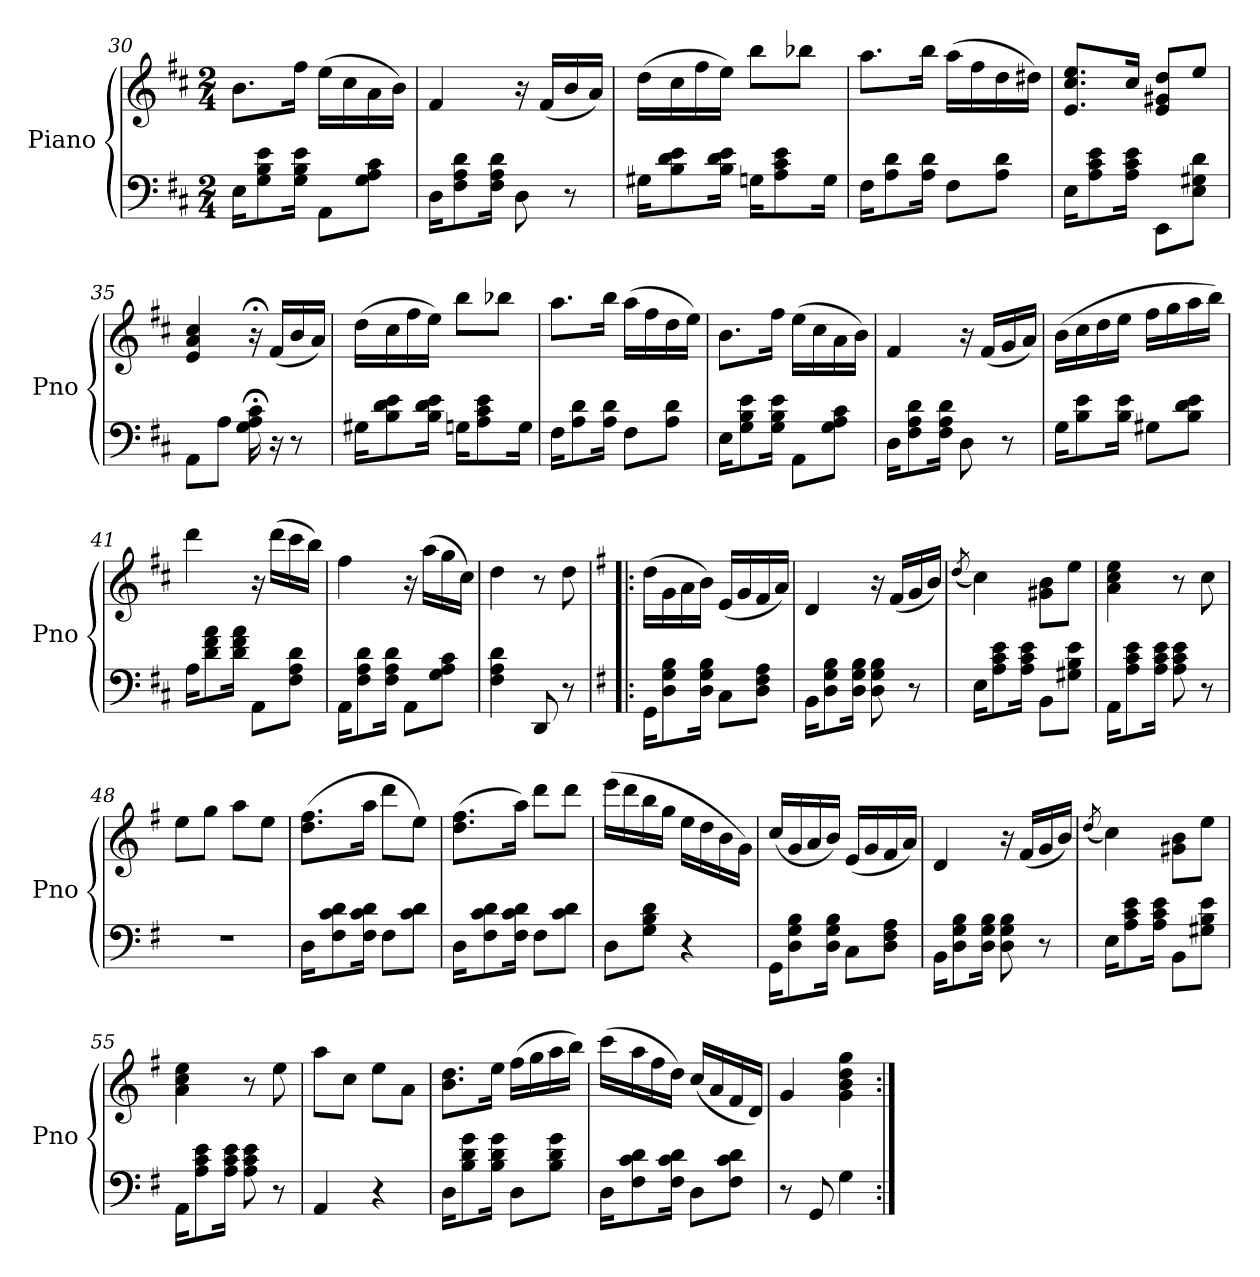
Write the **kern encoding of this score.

**kern	**kern
*part2	*part1
*staff2	*staff1
*I"Piano	*I"Piano
*I'Pno	*I'Pno
*clefF4	*clefG2
*k[f#c#]	*k[f#c#]
*M2/4	*M2/4
=30	=30
16E\KL	8.b\L
8G\ 8B\ 8e\	.
16G\ 16B\ 16e\Jk	16ff#\Jk
8AA\L	(>16ee\LL
.	16cc#\
8G\ 8A\ 8c#\J	16a\
.	16b\JJ)
!!LO:LB:g=z
=31	=31
16D\KL	4f#/
8F#\ 8A\ 8d\	.
16F#\ 16A\ 16d\Jk	.
8D\	16r
.	(<16f#/LL
8r	16b/
.	16a/JJ)
=32	=32
16G#X\KL	(>16dd\LL
8B\ 8d\ 8e\	16cc#\
.	16ff#\
16B\ 16d\ 16e\Jk	16ee\JJ)
16Gn\KL	8bb\L
8A\ 8c#\ 8e\	.
.	8bb-X\J
16G\Jk	.
=33	=33
16F#\KL	8.aa\L
8A\ 8d\	.
16A\ 16d\Jk	16bb\Jk
8F#\L	(>16aa\LL
.	16ff#\
8A\ 8d\J	16dd\
.	16dd#X\JJ)
=34	=34
16E\KL	8.e/ 8.cc#/ 8.ee/L
8A\ 8c#\ 8e\	.
16A\ 16c#\ 16e\Jk	16cc#/Jk
8EE\L	8e/ 8g#X/ 8dd/L
8E\ 8G#X\ 8d\J	8ee/J
!!LO:PB:g=z
=35	=35
8AA\L	4e/ 4a/ 4cc#/
8A\J	.
16G\;< 16A\;< 16c#\;<	16r;<
16r	(<16f#/LL
8r	16b/
.	16a/JJ)
=36	=36
16G#X\KL	(>16dd\LL
8B\ 8d\ 8e\	16cc#\
.	16ff#\
16B\ 16d\ 16e\Jk	16ee\JJ)
16Gn\KL	8bb\L
8A\ 8c#\ 8e\	.
.	8bb-X\J
16G\Jk	.
=37	=37
16F#\KL	8.aa\L
8A\ 8d\	.
16A\ 16d\Jk	16bb\Jk
8F#\L	(>16aa\LL
.	16ff#\
8A\ 8d\J	16dd\
.	16ee\JJ)
=38	=38
16E\KL	8.b\L
8G\ 8B\ 8e\	.
16G\ 16B\ 16e\Jk	16ff#\Jk
8AA\L	(>16ee\LL
.	16cc#\
8G\ 8A\ 8c#\J	16a\
.	16b\JJ)
!!LO:LB:g=z
=39	=39
16D\KL	4f#/
8F#\ 8A\ 8d\	.
16F#\ 16A\ 16d\Jk	.
8D\	16r
.	(<16f#/LL
8r	16g/
.	16a/JJ)
=40	=40
16G\KL	(>16b\LL
8B\ 8e\	16cc#\
.	16dd\
16B\ 16e\Jk	16ee\JJ
8G#X\L	16ff#\LL
.	16gg\
8B\ 8d\ 8e\J	16aa\
.	16bb\JJ)
=41	=41
16A\KL	4ddd\
8d\ 8f#\ 8a\	.
16d\ 16f#\ 16a\Jk	.
8AA\L	16r
.	(>16ddd\LL
8F#\ 8A\ 8d\J	16ccc#\
.	16bb\JJ)
=42	=42
16AA\KL	4ff#\
8F#\ 8A\ 8d\	.
16F#\ 16A\ 16d\Jk	.
8AA\L	16r
.	(>16aa\LL
8G\ 8A\ 8c#\J	16gg\
.	16cc#\JJ)
=43	=43
4F#\ 4A\ 4d\	4dd\
8DD/	8r
8r	8dd\
!!LO:LB:g=z
=44!|:	=44!|:
*k[f#]	*k[f#]
16GG\KL	(>16dd\LL
8D\ 8G\ 8B\	16g\
.	16a\
16D\ 16G\ 16B\Jk	16b\JJ)
8C\L	(<16e/LL
.	16g/
8D\ 8F#\ 8A\J	16f#/
.	16a/JJ)
=45	=45
16BB\KL	4d/
8D\ 8G\ 8B\	.
16D\ 16G\ 16B\Jk	.
8D\ 8G\ 8B\	16r
.	(<16f#/LL
8r	16g/
.	16b/JJ)
=46	=46
.	(<8qdd/
16E\KL	4cc\)
8A\ 8c\ 8e\	.
16A\ 16c\ 16e\Jk	.
8BB\L	8g#X\ 8b\L
8G#X\ 8B\ 8e\J	8ee\J
=47	=47
16AA\KL	4a\ 4cc\ 4ee\
8A\ 8c\ 8e\	.
16A\ 16c\ 16e\Jk	.
8A\ 8c\ 8e\	8r
8r	8cc\
!!LO:LB:g=z
=48	=48
2r	8ee\L
.	8gg\J
.	8aa\L
.	8ee\J
=49	=49
16D\KL	(>8.dd\ 8.ff#\L
8F#\ 8c\ 8d\	.
16F#\ 16c\ 16d\Jk	16aa\Jk
8F#\L	8ddd\L
8c\ 8d\J	8ee\J)
=50	=50
16D\KL	(>8.dd\ 8.ff#\L
8F#\ 8c\ 8d\	.
16F#\ 16c\ 16d\Jk	16aa\Jk)
8F#\L	8ddd\L
8c\ 8d\J	8ddd\J
=51	=51
8D\L	(>16eee\LL
.	16ddd\
8G\ 8B\ 8d\J	16bb\
.	16gg\JJ
4r	16ee\LL
.	16dd\
.	16b\
.	16g\JJ)
!!LO:PB:g=z
=52	=52
16GG\KL	(<16cc/LL
8D\ 8G\ 8B\	16g/
.	16a/
16D\ 16G\ 16B\Jk	16b/JJ)
8C\L	(<16e/LL
.	16g/
8D\ 8F#\ 8A\J	16f#/
.	16a/JJ)
=53	=53
16BB\KL	4d/
8D\ 8G\ 8B\	.
16D\ 16G\ 16B\Jk	.
8D\ 8G\ 8B\	16r
.	(<16f#/LL
8r	16g/
.	16b/JJ)
=54	=54
.	(<8qdd/
16E\KL	4cc\)
8A\ 8c\ 8e\	.
16A\ 16c\ 16e\Jk	.
8BB\L	8g#X\ 8b\L
8G#X\ 8B\ 8e\J	8ee\J
=55	=55
16AA\KL	4a\ 4cc\ 4ee\
8A\ 8c\ 8e\	.
16A\ 16c\ 16e\Jk	.
8A\ 8c\ 8e\	8r
8r	8ee\
!!LO:LB:g=z
=56	=56
4AA/	8aa\L
.	8cc\J
4r	8ee\L
.	8a\J
=57	=57
16D\KL	8.b\ 8.dd\L
8B\ 8d\ 8g\	.
16B\ 16d\ 16g\Jk	16ee\Jk
8D\L	(>16ff#\LL
.	16gg\
8B\ 8d\ 8g\J	16aa\
.	16bb\JJ)
=58	=58
16D\KL	(>16ccc\LL
8F#\ 8c\ 8d\	16aa\
.	16ff#\
16F#\ 16c\ 16d\Jk	16dd\JJ)
8D\L	(<16cc/LL
.	16a/
8F#\ 8c\ 8d\J	16f#/
.	16d/JJ)
=59	=59
8r	4g/
8GG/	.
4G\	4g\ 4b\ 4dd\ 4gg\
=:|!	=:|!
*-	*-
